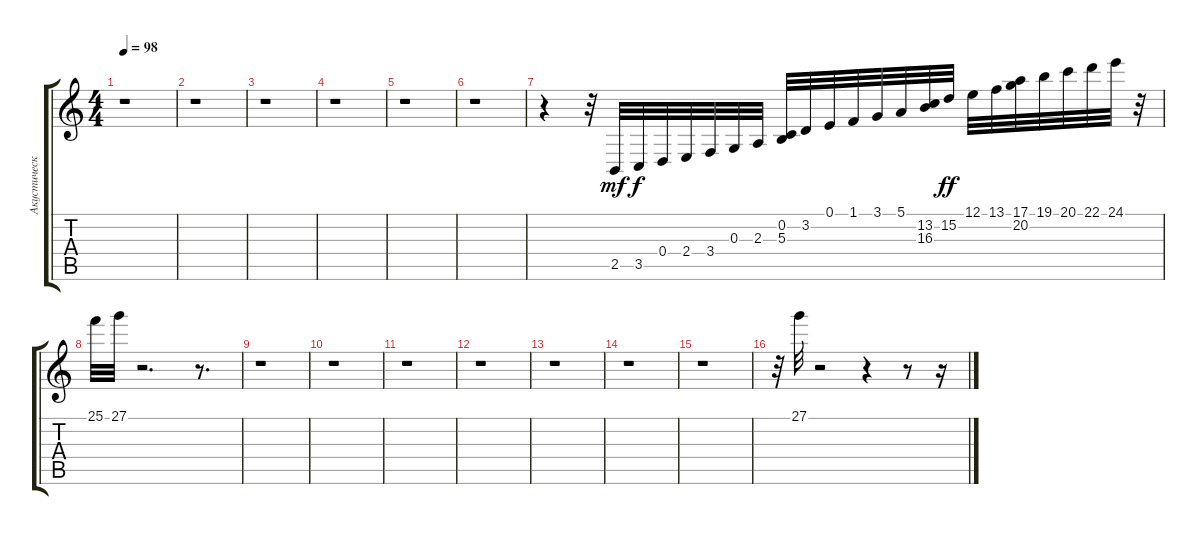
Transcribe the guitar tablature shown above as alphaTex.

\track ("Акустический Гранд Роял" "Акустическ") {instrument acousticgrandpiano}
\staff {score tabs}
\tuning (E4 B3 G3 D3 A2 E2) {hide}
\ts (4 4)
\tempo 98
\clef g2
\ks c
r.1{dy ff} |
r.1 |
r.1 |
r.1 |
r.1 |
r.1 |
r.4 r.32 2.5.32{dy mf} 3.5.32{dy f} 0.4.32 2.4.32 3.4.32 0.3.32 2.3.32 (0.2 5.3).32 3.2.32 0.1.32 1.1.32 3.1.32 5.1.32 (13.2 16.3).32 15.2.32{dy ff} 12.1.32 13.1.32 (17.1 20.2).32 19.1.32 20.1.32 22.1.32 24.1.32 r.32 |
25.1.32 27.1.32 r.2{d} r.8{d} |
r.1 |
r.1 |
r.1 |
r.1 |
r.1 |
r.1 |
r.1 |
r.32 27.1.32 r.2 r.4 r.8 r.16
